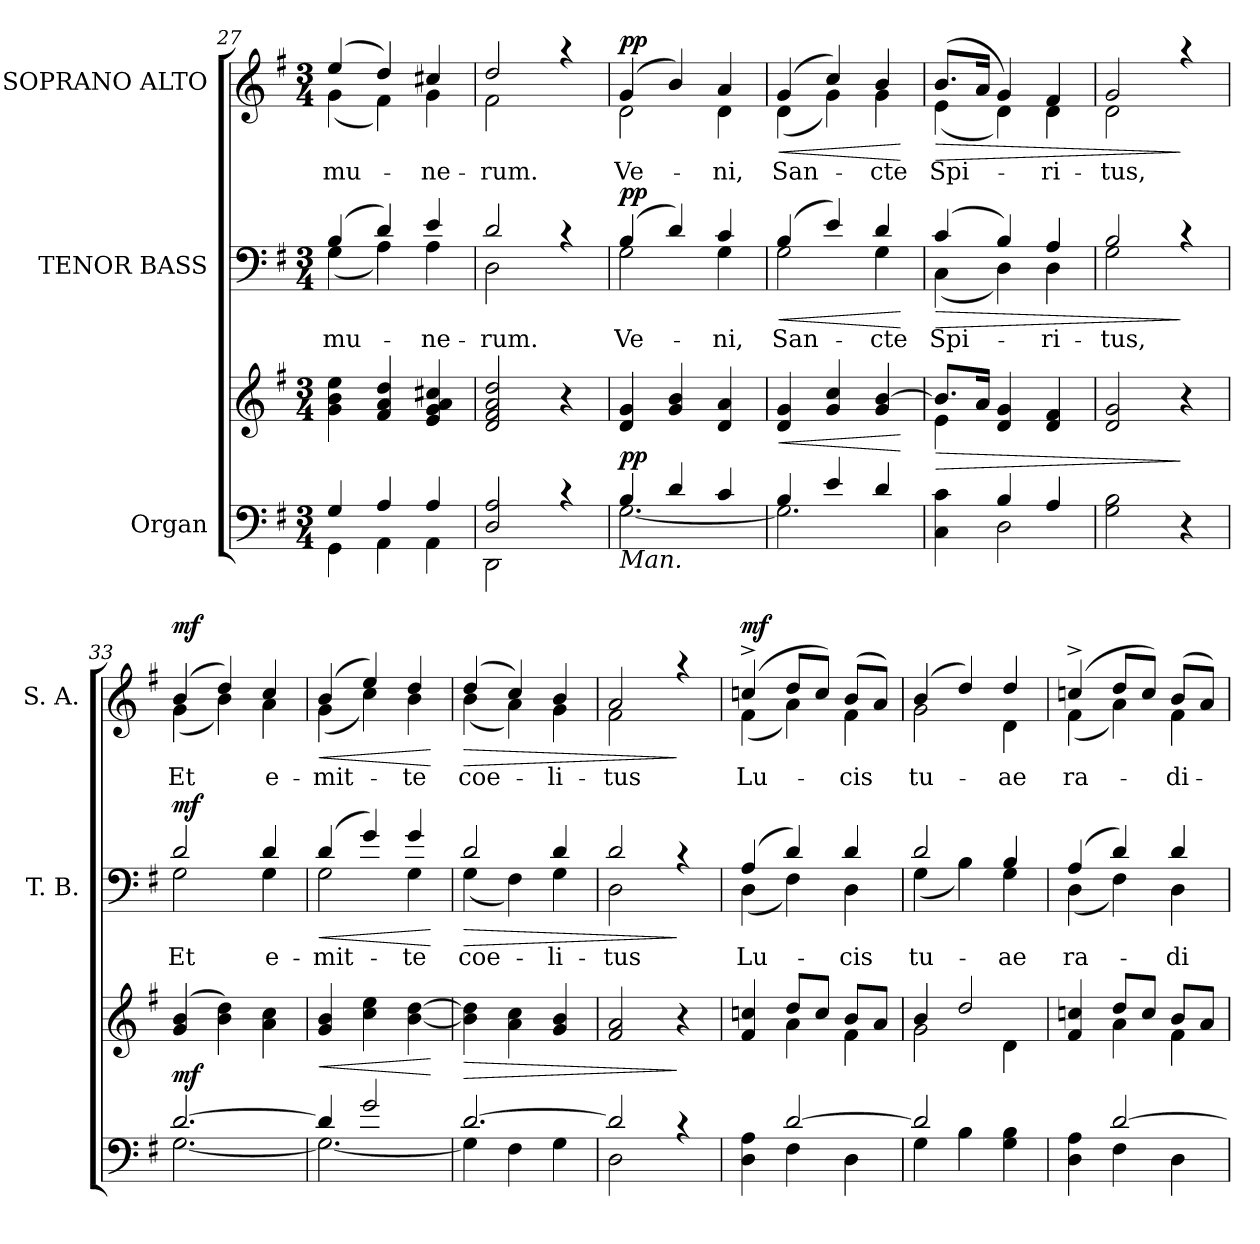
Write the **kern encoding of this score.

**kern	**kern	**dynam	**kern	**text	**dynam	**kern	**text	**dynam
*part3	*part3	*part3	*part2	*part2	*part2	*part1	*part1	*part1
*staff4	*staff3	*staff3/4	*staff2	*staff2	*staff2	*staff1	*staff1	*staff1
*I"Organ	*	*	*I"TENOR BASS	*	*	*I"SOPRANO ALTO	*	*
*	*	*	*I'T. B.	*	*	*I'S. A.	*	*
!!LO:LB:g=z
*clefF4	*clefG2	*	*clefF4	*	*	*clefG2	*	*
*k[f#]	*k[f#]	*	*k[f#]	*	*	*k[f#]	*	*
*G:	*G:	*	*G:	*	*	*G:	*	*
*M3/4	*M3/4	*	*M3/4	*	*	*M3/4	*	*
=27	=27	=27	=27	=27	=27	=27	=27	=27
*^	*	*	*	*	*	*	*	*
!	!	!	!	!	!LO:LY:a	!	!	!LO:LY:b	!
*	*	*	*	*^	*	*	*^	*	*
4G/	4GG\	4g\ 4b\ 4ee\	.	(4B/	(<4G\	mu-	.	(4ee/	(<4g\	mu-	.
4A/	4AA\	4f#/ 4a/ 4dd/	.	4d/)	4A\)	.	.	4dd/)	4f#\)	.	.
!	!	!	!	!	!	!LO:LY:a	!	!	!	!LO:LY:b	!
4A/	4AA\	4e/ 4g/ 4a/ 4cc#X/	.	4e/	4A\	-ne-	.	4cc#X/	4g\	-ne-	.
=28	=28	=28	=28	=28	=28	=28	=28	=28	=28	=28	=28
!	!	!	!	!	!	!LO:LY:a	!	!	!	!LO:LY:b	!
2D/ 2A/	2DD\	2d/ 2f#/ 2a/ 2dd/	.	2d/	2D\	-rum.	.	2dd/	2f#\	-rum.	.
4rc	4ryy	4r	.	4rc	4ryy	.	.	4raa	4ryy	.	.
=29	=29	=29	=29	=29	=29	=29	=29	=29	=29	=29	=29
!LO:TX:b:i:t=Man.	!	!	!	!	!	!	!	!	!	!	!
!	!	!	!LO:DY:a=2	!	!	!LO:LY:a	!LO:DY:b	!	!	!LO:LY:b	!LO:DY:a
4B/	[<2.G\	4d/ 4g/	pp	(4B/	2G\	Ve-	pp	(4g/	2d\	Ve-	pp
4d/	.	4g/ 4b/	.	4d/)	.	.	.	4b/)	.	.	.
!	!	!	!	!	!	!LO:LY:a	!	!	!	!LO:LY:b	!
4c/	.	4d/ 4a/	.	4c/	4G\	-ni,	.	4a/	4d\	-ni,	.
=30	=30	=30	=30	=30	=30	=30	=30	=30	=30	=30	=30
!	!	!	!LO:HP:b	!	!	!LO:LY:a	!LO:HP:b	!	!	!LO:LY:b	!LO:HP:b
4B/	2.G\]	4d/ 4g/	<	(4B/	2G\	San-	<	(4g/	(<4d\	San-	<
4e/	.	4g/ 4cc/	.	4e/)	.	.	.	4cc/)	4g\)	.	.
!	!	!	!	!	!	!LO:LY:a	!	!	!	!LO:LY:b	!
4d/	.	4g/ [>4b/	.	4d/	4G\	-cte	.	4b/	4g\	-cte	.
*	*	*	*	*v	*v	*	*	*	*	*	*
*v	*v	*	*	*	*	*	*v	*v	*	*
.	.	[	.	.	[	.	.	[
=31	=31	=31	=31	=31	=31	=31	=31	=31
*^	*	*	*	*	*	*	*	*
!	!	!	!LO:HP:b	!	!LO:LY:a	!LO:HP:b	!	!LO:LY:b	!LO:HP:b
*	*	*^	*	*^	*	*	*^	*	*
4ryy	4C\ 4c\	8.b/L]	4e\	>	(4c/	(<4C\	Spi-	>	(>8.b/L	(<4e\	Spi-	>
.	.	16a/Jk	.	.	.	.	.	.	16a/Jk	.	.	.
4B/	2D\	4d/ 4g/	2ryy	.	4B/)	4D\)	.	.	4g/)	4d\)	.	.
!	!	!	!	!	!	!	!LO:LY:a	!	!	!	!LO:LY:b	!
4A/	.	4d/ 4f#/	.	.	4A/	4D\	-ri-	.	4f#/	4d\	-ri-	.
*v	*v	*	*	*	*	*	*	*	*	*	*	*
*	*v	*v	*	*	*	*	*	*	*	*	*
=32	=32	=32	=32	=32	=32	=32	=32	=32	=32	=32
!	!	!	!	!	!LO:LY:a	!	!	!	!LO:LY:b	!
2G\ 2B\	2d/ 2g/	.	2B/	2G\	-tus,	.	2g/	2d\	-tus,	.
4r	4r	]	4rc	4ryy	.	]	4raa	4ryy	.	]
!!LO:LB:g=z	!!
=33	=33	=33	=33	=33	=33	=33	=33	=33	=33	=33
*^	*	*	*	*	*	*	*	*	*	*
!	!	!	!LO:DY:a=2	!	!	!LO:LY:a	!LO:DY:b	!	!	!LO:LY:b	!LO:DY:a
[>2.d/	[<2.G\	(4g/ 4b/	mf	2d/	2G\	Et	mf	(4b/	(<4g\	Et	mf
.	.	4b\ 4dd\)	.	.	.	.	.	4dd/)	4b\)	.	.
!	!	!	!	!	!	!LO:LY:a	!	!	!	!LO:LY:b	!
.	.	4a\ 4cc\	.	4d/	4G\	e-	.	4cc/	4a\	e-	.
=34	=34	=34	=34	=34	=34	=34	=34	=34	=34	=34	=34
!	!	!	!LO:HP:b	!	!	!LO:LY:a	!LO:HP:b	!	!	!LO:LY:b	!LO:HP:b
4d/]	2.G\_	4g/ 4b/	<	(4d/	2G\	-mit-	<	(4b/	(<4g\	-mit-	<
2g/	.	4cc\ 4ee\	.	4g/)	.	.	.	4ee/)	4cc\)	.	.
!	!	!	!	!	!	!LO:LY:a	!	!	!	!LO:LY:b	!
.	.	[<4b\ [>4dd\	.	4g/	4G\	-te	.	4dd/	4b\	-te	.
*	*	*	*	*v	*v	*	*	*	*	*	*
*v	*v	*	*	*	*	*	*v	*v	*	*
.	.	[	.	.	[	.	.	[
=35	=35	=35	=35	=35	=35	=35	=35	=35
*^	*	*	*	*	*	*	*	*
!	!	!	!LO:HP:b	!	!LO:LY:a	!LO:HP:b	!	!LO:LY:b	!LO:HP:b
*	*	*	*	*^	*	*	*^	*	*
[>2.d/	4G\]	4b\] 4dd\]	>	2d/	(<4G\	coe-	>	(4dd/	(<4b\	coe-	>
.	4F#\	4a\ 4cc\	.	.	4F#\)	.	.	4cc/)	4a\)	.	.
!	!	!	!	!	!	!LO:LY:a	!	!	!	!LO:LY:b	!
.	4G\	4g/ 4b/	.	4d/	4G\	-li-	.	4b/	4g\	-li-	.
=36	=36	=36	=36	=36	=36	=36	=36	=36	=36	=36	=36
!	!	!	!	!	!	!LO:LY:a	!	!	!	!LO:LY:b	!
2d/]	2D\	2f#/ 2a/	.	2d/	2D\	-tus	.	2a/	2f#\	-tus	.
4rc	4ryy	4r	]	4rc	4ryy	.	]	4raa	4ryy	.	]
=37	=37	=37	=37	=37	=37	=37	=37	=37	=37	=37	=37
*	*	*^	*	*	*	*	*	*	*	*	*
!	!	!	!	!LO:DY:a	!	!	!LO:LY:a	!	!	!	!LO:LY:b	!
!	!	!	!	!LO:DY:n=1:b	!	!	!	!	!	!	!	!LO:DY:a
4ryy	4D\ 4A\	4f#/ 4ccn/	4ryy	mf mf	(4A/	(<4D\	Lu-	.	(4ccn^>/	(<4f#\	Lu-	mf
[>2d/	4F#\	8dd/L	4a\	.	4d/)	4F#\)	.	.	8dd/L	4a\)	.	.
.	.	8cc/J	.	.	.	.	.	.	8cc/J)	.	.	.
!	!	!	!	!	!	!	!LO:LY:a	!	!	!	!LO:LY:b	!
.	4D\	8b/L	4f#\	.	4d/	4D\	-cis	.	(>8b/L	4f#\	-cis	.
.	.	8a/J	.	.	.	.	.	.	8a/J)	.	.	.
=38	=38	=38	=38	=38	=38	=38	=38	=38	=38	=38	=38	=38
!	!	!	!	!	!	!	!LO:LY:a	!	!	!	!LO:LY:b	!
2d/]	4G\	2g\	4b/	.	2d/	(<4G\	tu-	.	(4b/	2g\	tu-	.
.	4B\	.	2dd/	.	.	4B\)	.	.	4dd/)	.	.	.
!	!	!	!	!	!	!	!LO:LY:a	!	!	!	!LO:LY:b	!
4ryy	4G\ 4B\	4d\	.	.	4B/	4G\	-ae	.	4dd/	4d\	-ae	.
=39	=39	=39	=39	=39	=39	=39	=39	=39	=39	=39	=39	=39
!	!	!	!	!	!	!	!LO:LY:a	!	!	!	!LO:LY:b	!
4ryy	4D\ 4A\	4f#/ 4ccn/	4ryy	.	(4A/	(<4D\	ra-	.	(4ccn^>/	(<4f#\	ra-	.
[>2d/	4F#\	8dd/L	4a\	.	4d/)	4F#\)	.	.	8dd/L	4a\)	.	.
.	.	8cc/J	.	.	.	.	.	.	8cc/J)	.	.	.
!	!	!	!	!	!	!	!LO:LY:a	!	!	!	!LO:LY:b	!
.	4D\	8b/L	4f#\	.	4d/	4D\	-di-	.	(>8b/L	4f#\	-di-	.
.	.	8a/J	.	.	.	.	.	.	8a/J)	.	.	.
*v	*v	*	*	*	*v	*v	*	*	*v	*v	*	*
*	*v	*v	*	*	*	*	*	*	*
=	=	=	=	=	=	=	=	=
*-	*-	*-	*-	*-	*-	*-	*-	*-
